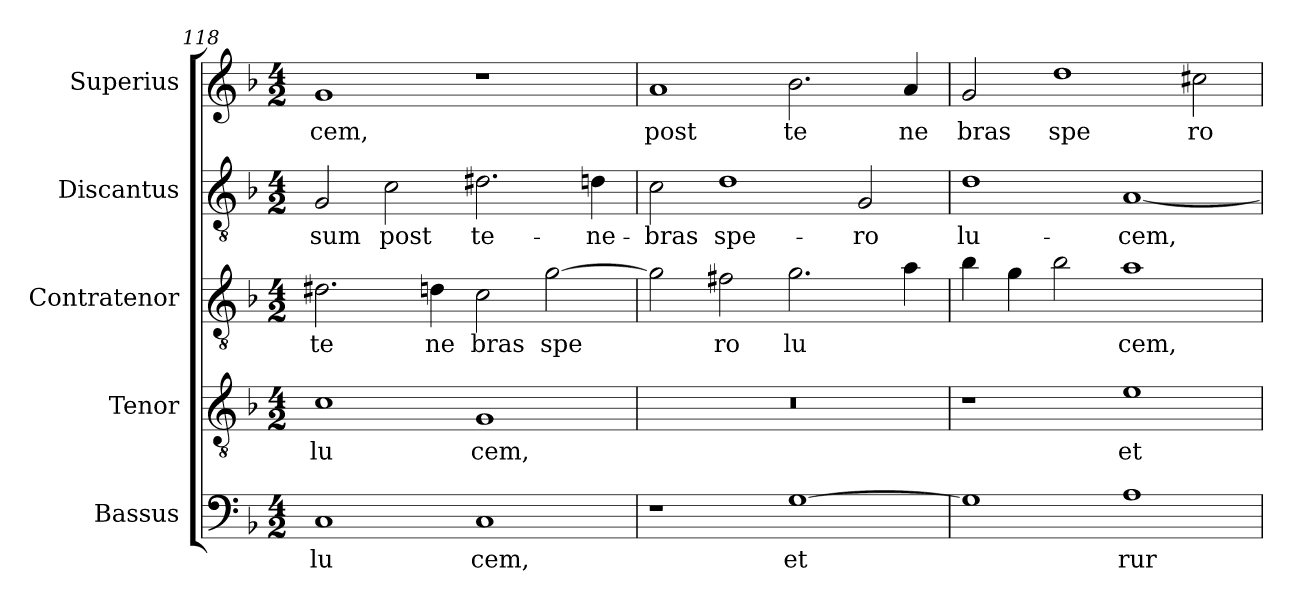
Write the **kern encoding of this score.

**kern	**text	**kern	**text	**kern	**text	**kern	**text	**kern	**text
*part5	*part5	*part4	*part4	*part3	*part3	*part2	*part2	*part1	*part1
*staff5	*staff5	*staff4	*staff4	*staff3	*staff3	*staff2	*staff2	*staff1	*staff1
*I"Bassus	*	*I"Tenor	*	*I"Contratenor	*	*I"Discantus	*	*I"Superius	*
*clefF4	*	*clefGv2	*	*clefGv2	*	*clefGv2	*	*clefG2	*
*ITrd-3c-5	*	*ITrd-3c-5	*	*ITrd-3c-5	*	*ITrd-3c-5	*	*	*
*k[b-e-]	*	*k[b-e-]	*	*k[b-e-]	*	*k[b-e-]	*	*k[b-]	*
*B-:	*	*B-:	*	*B-:	*	*B-:	*	*F:	*
*M4/2	*	*M4/2	*	*M4/2	*	*M4/2	*	*M4/2	*
=118	=118	=118	=118	=118	=118	=118	=118	=118	=118
!	!LO:LY:b:cj	!	!LO:LY:b:cj	!	!LO:LY:b:cj	!	!LO:LY:b:cj	!	!LO:LY:b:cj
1F	lu	1f	lu	2.g#X\	te	2c/	-sum	1g	cem,
!	!	!	!	!	!	!	!LO:LY:b:cj	!	!
.	.	.	.	.	.	2f\	post	.	.
!	!	!	!	!	!LO:LY:b:cj	!	!	!	!
.	.	.	.	4g\	ne	.	.	.	.
!	!LO:LY:b:cj	!	!LO:LY:b:cj	!	!LO:LY:b:cj	!	!LO:LY:b:cj	!	!
1F	cem,	1c	cem,	2f\	bras	2.g#X\	te-	1r	.
!	!	!	!	!	!LO:LY:b	!	!	!	!
.	.	.	.	[>2cc\	spe	.	.	.	.
!	!	!	!	!	!	!	!LO:LY:b:cj	!	!
.	.	.	.	.	.	4g\	-ne-	.	.
=119	=119	=119	=119	=119	=119	=119	=119	=119	=119
!	!	!	!	!	!	!	!LO:LY:b:cj	!	!LO:LY:b:cj
1r	.	0r	.	2cc\]	.	2f\	-bras	1a	post
!	!	!	!	!	!LO:LY:b:cj	!	!LO:LY:b:cj	!	!
.	.	.	.	2bn\	ro	1g	spe-	.	.
!	!LO:LY:b:cj	!	!	!	!LO:LY:b:cj	!	!	!	!LO:LY:b:cj
[>1c	et	.	.	2.cc\	lu	.	.	2.b-\	te
!	!	!	!	!	!	!	!LO:LY:b:cj	!	!
.	.	.	.	.	.	2c/	-ro	.	.
!	!	!	!	!	!	!	!	!	!LO:LY:b:cj
.	.	.	.	4dd\	.	.	.	4a/	ne
=120	=120	=120	=120	=120	=120	=120	=120	=120	=120
!	!	!	!	!	!	!	!LO:LY:b:cj	!	!LO:LY:b:cj
1c]	.	1r	.	4ee-\	.	1g	lu-	2g/	bras
.	.	.	.	4cc\	.	.	.	.	.
!	!	!	!	!	!	!	!	!	!LO:LY:b:cj
.	.	.	.	2ee-\	.	.	.	1dd	spe
!	!LO:LY:b:cj	!	!LO:LY:b:cj	!	!LO:LY:b:cj	!	!LO:LY:b	!	!
1d	rur	1a	et	1dd	cem,	[<1d	-cem,	.	.
!	!	!	!	!	!	!	!	!	!LO:LY:b:cj
.	.	.	.	.	.	.	.	2cc#X\	ro
=	=	=	=	=	=	=	=	=	=
*-	*-	*-	*-	*-	*-	*-	*-	*-	*-
